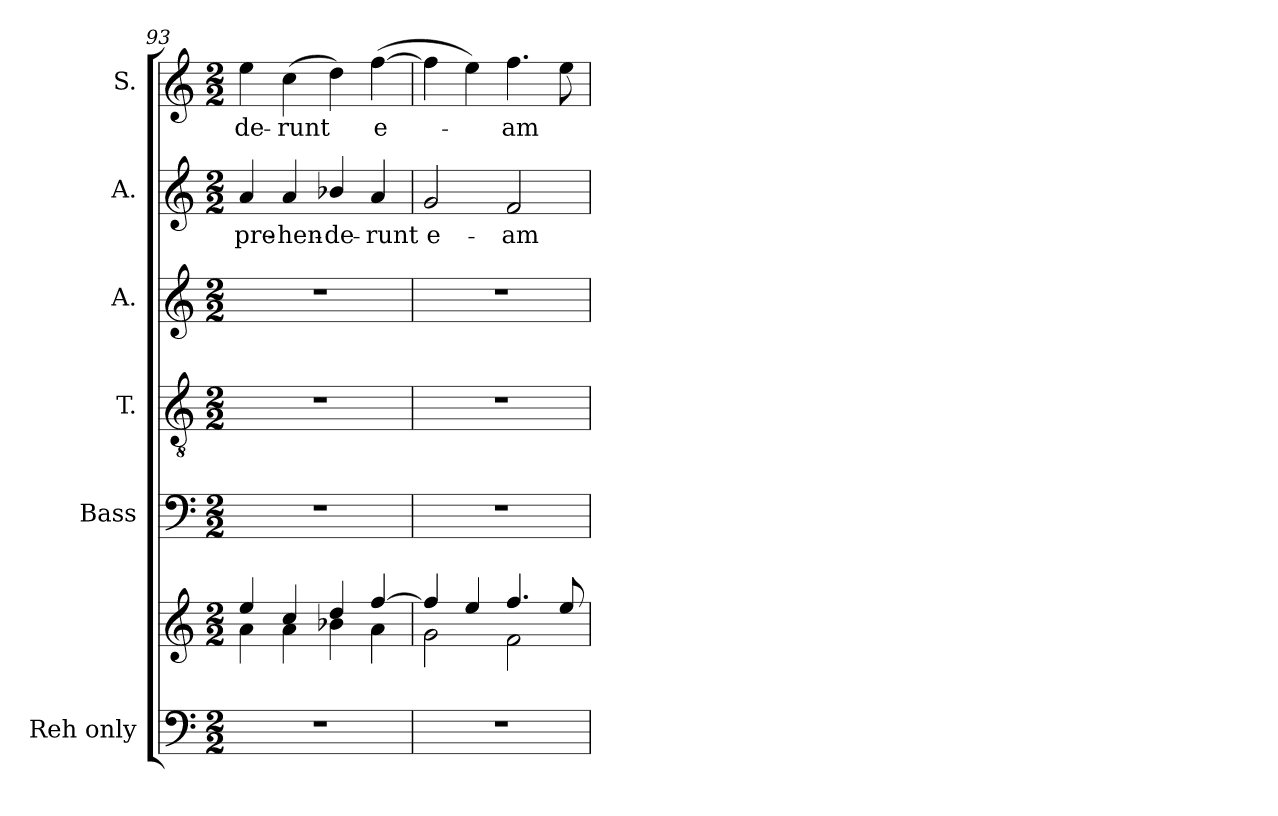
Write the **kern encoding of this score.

**kern	**kern	**kern	**kern	**kern	**kern	**text	**kern	**text
*part6	*part6	*part5	*part4	*part3	*part2	*part2	*part1	*part1
*staff7	*staff6	*staff5	*staff4	*staff3	*staff2	*staff2	*staff1	*staff1
*I"Reh only	*	*I"Bass	*I"T.	*I"A.	*I"A.	*	*I"S.	*
*	*	*I'B.	*	*	*	*	*	*
*clefF4	*clefG2	*clefF4	*clefGv2	*clefG2	*clefG2	*	*clefG2	*
*	*	*	*	*ITrd7c12	*ITrd7c12	*	*	*
*k[]	*k[]	*k[]	*k[]	*k[]	*k[]	*	*k[]	*
*C:	*C:	*C:	*C:	*C:	*C:	*	*C:	*
*M2/2	*M2/2	*M2/2	*M2/2	*M2/2	*M2/2	*	*M2/2	*
=93	=93	=93	=93	=93	=93	=93	=93	=93
*	*^	*	*	*	*	*	*	*
!	!	!	!	!	!	!	!LO:LY:b	!	!LO:LY:b
1r	4ee/	4a\	1r	1r	1r	4A/	-pre-	4ee\	-de-
!	!	!	!	!	!	!	!LO:LY:b	!	!LO:LY:b
.	4cc/	4a\	.	.	.	4A/	-hen-	(>4cc\	-runt
!	!	!	!	!	!	!	!LO:LY:b	!	!
.	4dd/	4b-X\	.	.	.	4B-X/	-de-	4dd\)	.
!	!	!	!	!	!	!	!LO:LY:b	!	!LO:LY:b
.	[>4ff/	4a\	.	.	.	4A/	-runt	(>[>4ff\	e-
=94	=94	=94	=94	=94	=94	=94	=94	=94	=94
!	!	!	!	!	!	!	!LO:LY:b	!	!
1r	4ff/]	2g\	1r	1r	1r	2G/	e-	4ff\]	.
.	4ee/	.	.	.	.	.	.	4ee\)	.
!	!	!	!	!	!	!	!LO:LY:b	!	!LO:LY:b
.	4.ff/	2f\	.	.	.	2F/	-am	4.ff\	-am
.	8ee/	.	.	.	.	.	.	8ee\	.
*	*v	*v	*	*	*	*	*	*	*
=	=	=	=	=	=	=	=	=
*-	*-	*-	*-	*-	*-	*-	*-	*-
